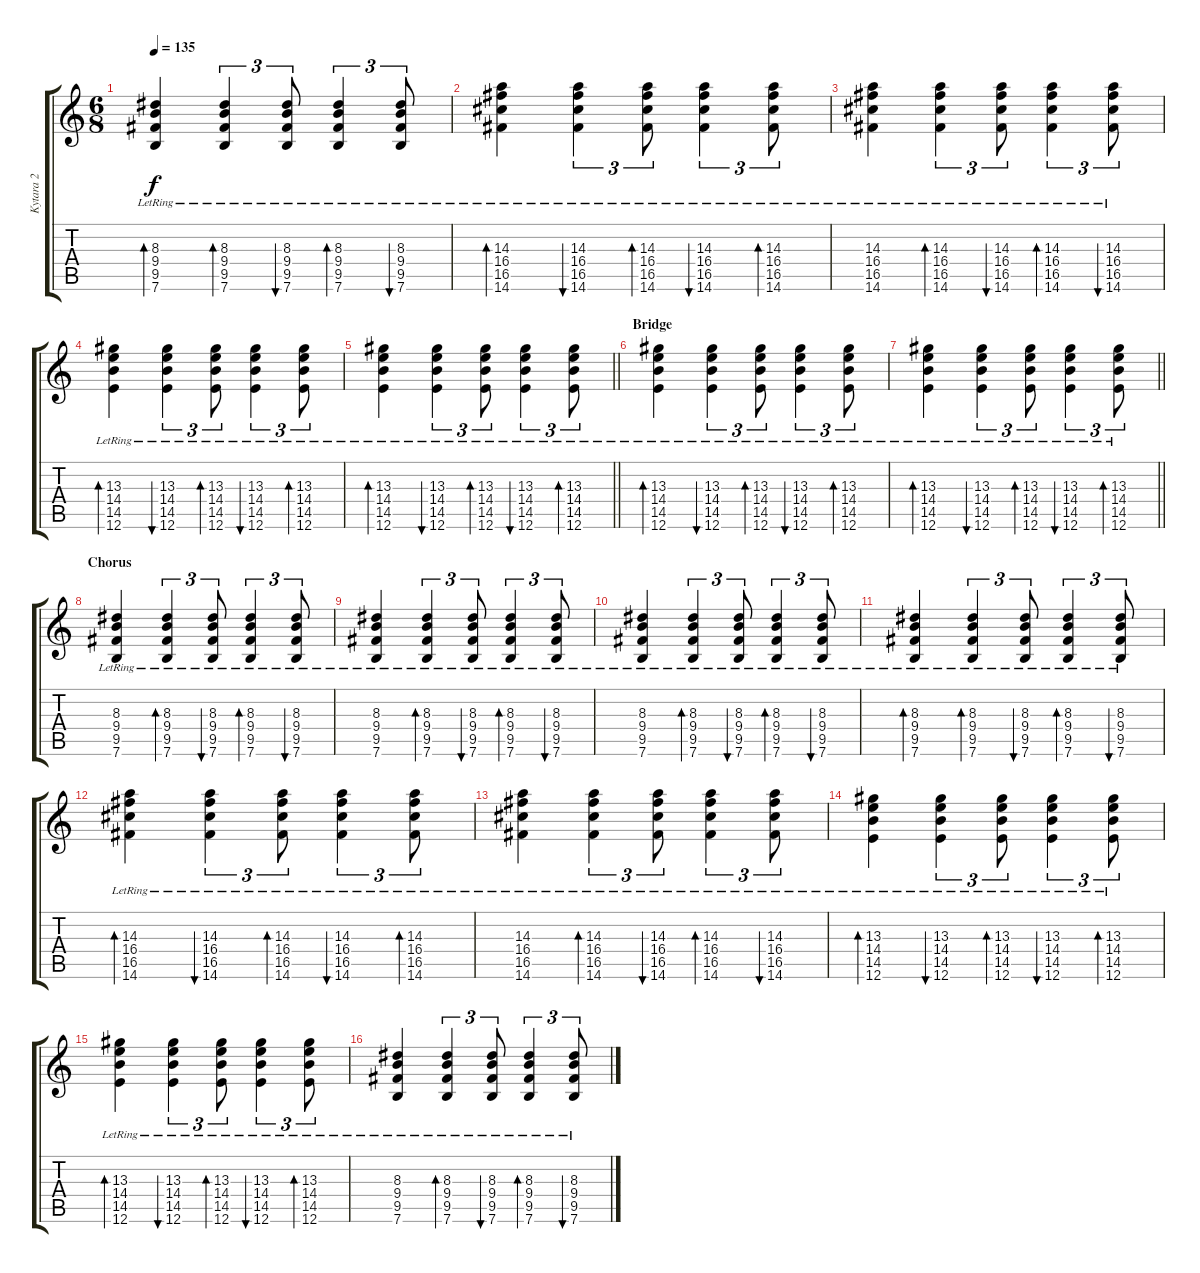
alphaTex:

\track ("Kytara 2" "Kytara 2") {instrument acousticguitarsteel}
\staff {score tabs}
\tuning (E4 B3 G3 D3 A2 E2) {hide}
\ts (6 8)
\tempo 135
\clef g2
\ks c
(8.3{lr} 9.4{lr} 9.5{lr} 7.6{lr}).4{bd 60 dy f} (8.3{lr} 9.4{lr} 9.5{lr} 7.6{lr}).4{tu (3 2) bd 60} (8.3{lr} 9.4{lr} 9.5{lr} 7.6{lr}).8{tu (3 2) bu 60} (8.3{lr} 9.4{lr} 9.5{lr} 7.6{lr}).4{tu (3 2) bd 60} (8.3{lr} 9.4{lr} 9.5{lr} 7.6{lr}).8{tu (3 2) bu 60} |
(14.3{lr} 16.4{lr} 16.5{lr} 14.6{lr}).4{bd 60} (14.3{lr} 16.4{lr} 16.5{lr} 14.6{lr}).4{tu (3 2) bu 60} (14.3{lr} 16.4{lr} 16.5{lr} 14.6{lr}).8{tu (3 2) bd 60} (14.3{lr} 16.4{lr} 16.5{lr} 14.6{lr}).4{tu (3 2) bu 60} (14.3{lr} 16.4{lr} 16.5{lr} 14.6{lr}).8{tu (3 2) bd 60} |
(14.3{lr} 16.4{lr} 16.5{lr} 14.6{lr}).4 (14.3{lr} 16.4{lr} 16.5{lr} 14.6{lr}).4{tu (3 2) bd 60} (14.3{lr} 16.4{lr} 16.5{lr} 14.6{lr}).8{tu (3 2) bu 60} (14.3{lr} 16.4{lr} 16.5{lr} 14.6{lr}).4{tu (3 2) bd 60} (14.3{lr} 16.4{lr} 16.5{lr} 14.6{lr}).8{tu (3 2) bu 60} |
(13.3{lr} 14.4{lr} 14.5{lr} 12.6{lr}).4{bd 60} (13.3{lr} 14.4{lr} 14.5{lr} 12.6{lr}).4{tu (3 2) bu 60} (13.3{lr} 14.4{lr} 14.5{lr} 12.6{lr}).8{tu (3 2) bd 60} (13.3{lr} 14.4{lr} 14.5{lr} 12.6{lr}).4{tu (3 2) bu 60} (13.3{lr} 14.4{lr} 14.5{lr} 12.6{lr}).8{tu (3 2) bd 60} |
\barLineRight lightlight
(13.3{lr} 14.4{lr} 14.5{lr} 12.6{lr}).4{bd 60} (13.3{lr} 14.4{lr} 14.5{lr} 12.6{lr}).4{tu (3 2) bu 60} (13.3{lr} 14.4{lr} 14.5{lr} 12.6{lr}).8{tu (3 2) bd 60} (13.3{lr} 14.4{lr} 14.5{lr} 12.6{lr}).4{tu (3 2) bu 60} (13.3{lr} 14.4{lr} 14.5{lr} 12.6{lr}).8{tu (3 2) bd 60} |
\section ("" "Bridge")
(13.3{lr} 14.4{lr} 14.5{lr} 12.6{lr}).4{bd 60} (13.3{lr} 14.4{lr} 14.5{lr} 12.6{lr}).4{tu (3 2) bu 60} (13.3{lr} 14.4{lr} 14.5{lr} 12.6{lr}).8{tu (3 2) bd 60} (13.3{lr} 14.4{lr} 14.5{lr} 12.6{lr}).4{tu (3 2) bu 60} (13.3{lr} 14.4{lr} 14.5{lr} 12.6{lr}).8{tu (3 2) bd 60} |
\barLineRight lightlight
(13.3{lr} 14.4{lr} 14.5{lr} 12.6{lr}).4{bd 60} (13.3{lr} 14.4{lr} 14.5{lr} 12.6{lr}).4{tu (3 2) bu 60} (13.3{lr} 14.4{lr} 14.5{lr} 12.6{lr}).8{tu (3 2) bd 60} (13.3{lr} 14.4{lr} 14.5{lr} 12.6{lr}).4{tu (3 2) bu 60} (13.3{lr} 14.4{lr} 14.5{lr} 12.6{lr}).8{tu (3 2) bd 60} |
\section ("" "Chorus")
(8.3{lr} 9.4{lr} 9.5{lr} 7.6{lr}).4 (8.3{lr} 9.4{lr} 9.5{lr} 7.6{lr}).4{tu (3 2) bd 60} (8.3{lr} 9.4{lr} 9.5{lr} 7.6{lr}).8{tu (3 2) bu 60} (8.3{lr} 9.4{lr} 9.5{lr} 7.6{lr}).4{tu (3 2) bd 60} (8.3{lr} 9.4{lr} 9.5{lr} 7.6{lr}).8{tu (3 2) bu 60} |
(8.3{lr} 9.4{lr} 9.5{lr} 7.6{lr}).4 (8.3{lr} 9.4{lr} 9.5{lr} 7.6{lr}).4{tu (3 2) bd 60} (8.3{lr} 9.4{lr} 9.5{lr} 7.6{lr}).8{tu (3 2) bu 60} (8.3{lr} 9.4{lr} 9.5{lr} 7.6{lr}).4{tu (3 2) bd 60} (8.3{lr} 9.4{lr} 9.5{lr} 7.6{lr}).8{tu (3 2) bu 60} |
(8.3{lr} 9.4{lr} 9.5{lr} 7.6{lr}).4 (8.3{lr} 9.4{lr} 9.5{lr} 7.6{lr}).4{tu (3 2) bd 60} (8.3{lr} 9.4{lr} 9.5{lr} 7.6{lr}).8{tu (3 2) bu 60} (8.3{lr} 9.4{lr} 9.5{lr} 7.6{lr}).4{tu (3 2) bd 60} (8.3{lr} 9.4{lr} 9.5{lr} 7.6{lr}).8{tu (3 2) bu 60} |
(8.3{lr} 9.4{lr} 9.5{lr} 7.6{lr}).4{bd 60} (8.3{lr} 9.4{lr} 9.5{lr} 7.6{lr}).4{tu (3 2) bd 60} (8.3{lr} 9.4{lr} 9.5{lr} 7.6{lr}).8{tu (3 2) bu 60} (8.3{lr} 9.4{lr} 9.5{lr} 7.6{lr}).4{tu (3 2) bd 60} (8.3{lr} 9.4{lr} 9.5{lr} 7.6{lr}).8{tu (3 2) bu 60} |
(14.3{lr} 16.4{lr} 16.5{lr} 14.6{lr}).4{bd 60} (14.3{lr} 16.4{lr} 16.5{lr} 14.6{lr}).4{tu (3 2) bu 60} (14.3{lr} 16.4{lr} 16.5{lr} 14.6{lr}).8{tu (3 2) bd 60} (14.3{lr} 16.4{lr} 16.5{lr} 14.6{lr}).4{tu (3 2) bu 60} (14.3{lr} 16.4{lr} 16.5{lr} 14.6{lr}).8{tu (3 2) bd 60} |
(14.3{lr} 16.4{lr} 16.5{lr} 14.6{lr}).4 (14.3{lr} 16.4{lr} 16.5{lr} 14.6{lr}).4{tu (3 2) bd 60} (14.3{lr} 16.4{lr} 16.5{lr} 14.6{lr}).8{tu (3 2) bu 60} (14.3{lr} 16.4{lr} 16.5{lr} 14.6{lr}).4{tu (3 2) bd 60} (14.3{lr} 16.4{lr} 16.5{lr} 14.6{lr}).8{tu (3 2) bu 60} |
(13.3{lr} 14.4{lr} 14.5{lr} 12.6{lr}).4{bd 60} (13.3{lr} 14.4{lr} 14.5{lr} 12.6{lr}).4{tu (3 2) bu 60} (13.3{lr} 14.4{lr} 14.5{lr} 12.6{lr}).8{tu (3 2) bd 60} (13.3{lr} 14.4{lr} 14.5{lr} 12.6{lr}).4{tu (3 2) bu 60} (13.3{lr} 14.4{lr} 14.5{lr} 12.6{lr}).8{tu (3 2) bd 60} |
(13.3{lr} 14.4{lr} 14.5{lr} 12.6{lr}).4{bd 60} (13.3{lr} 14.4{lr} 14.5{lr} 12.6{lr}).4{tu (3 2) bu 60} (13.3{lr} 14.4{lr} 14.5{lr} 12.6{lr}).8{tu (3 2) bd 60} (13.3{lr} 14.4{lr} 14.5{lr} 12.6{lr}).4{tu (3 2) bu 60} (13.3{lr} 14.4{lr} 14.5{lr} 12.6{lr}).8{tu (3 2) bd 60} |
(8.3{lr} 9.4{lr} 9.5{lr} 7.6{lr}).4 (8.3{lr} 9.4{lr} 9.5{lr} 7.6{lr}).4{tu (3 2) bd 60} (8.3{lr} 9.4{lr} 9.5{lr} 7.6{lr}).8{tu (3 2) bu 60} (8.3{lr} 9.4{lr} 9.5{lr} 7.6{lr}).4{tu (3 2) bd 60} (8.3{lr} 9.4{lr} 9.5{lr} 7.6{lr}).8{tu (3 2) bu 60}
